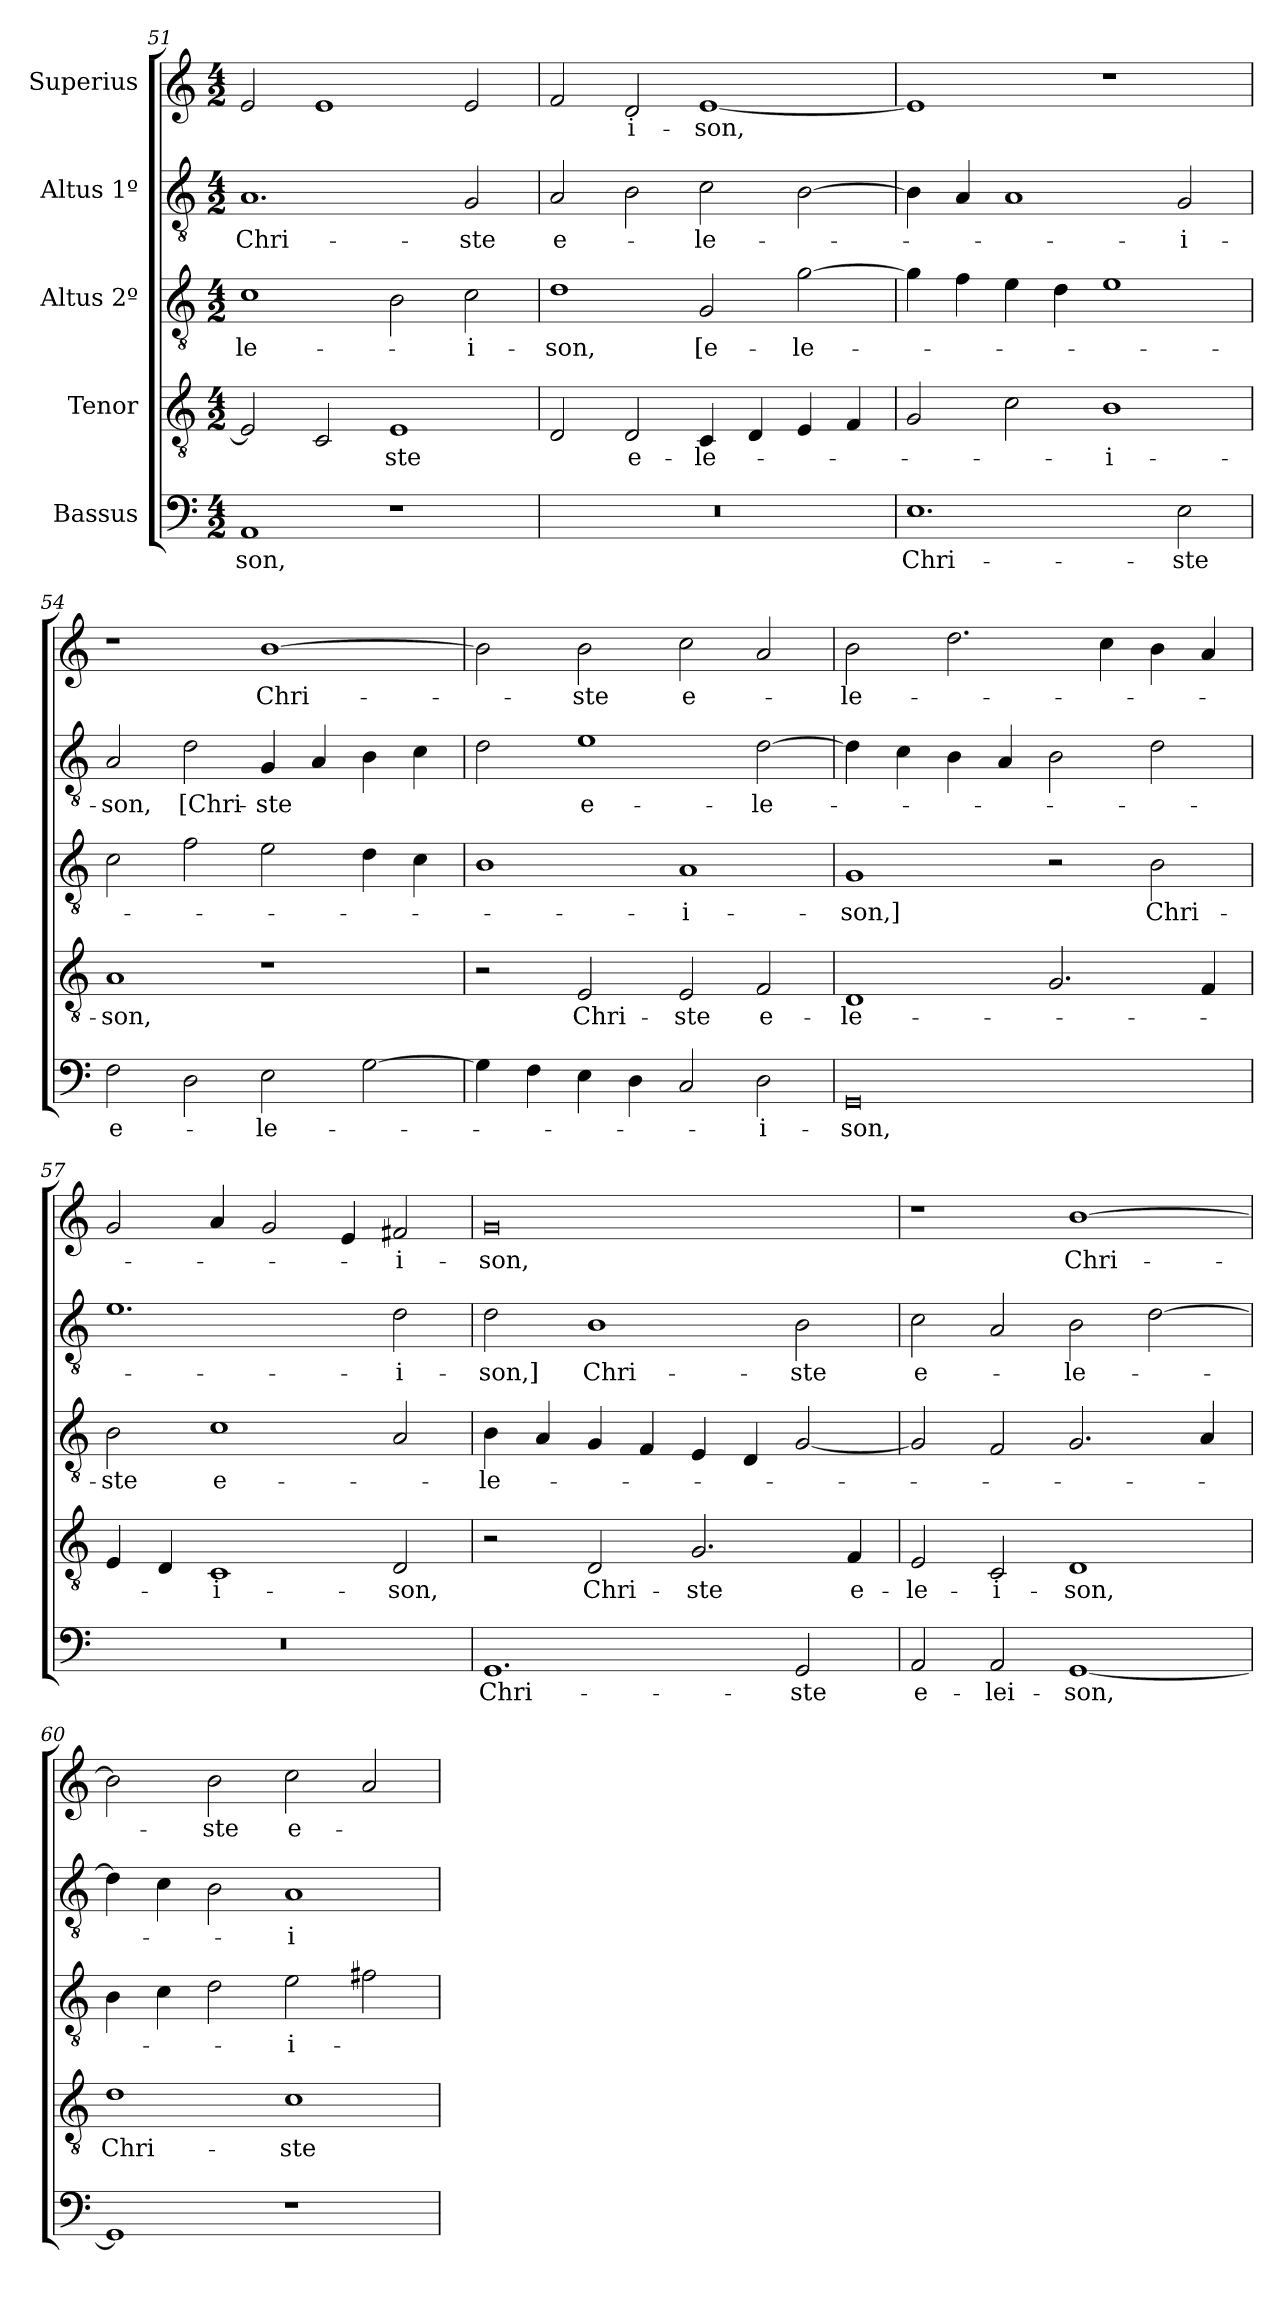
**kern	**text	**kern	**text	**kern	**text	**kern	**text	**kern	**text
*part5	*part5	*part4	*part4	*part3	*part3	*part2	*part2	*part1	*part1
*staff5	*staff5	*staff4	*staff4	*staff3	*staff3	*staff2	*staff2	*staff1	*staff1
*I"Bassus	*	*I"Tenor	*	*I"Altus 2º	*	*I"Altus 1º	*	*I"Superius	*
*clefF4	*	*clefGv2	*	*clefGv2	*	*clefGv2	*	*clefG2	*
*k[]	*	*k[]	*	*k[]	*	*k[]	*	*k[]	*
*M4/2	*	*M4/2	*	*M4/2	*	*M4/2	*	*M4/2	*
=51	=51	=51	=51	=51	=51	=51	=51	=51	=51
1AA/	-son,	2E/]	.	1c\	-le-	1.A/	Chri-	2e/	.
.	.	2C/	.	.	.	.	.	1e/	.
1r	.	1E/	-ste	2B\	.	.	.	.	.
.	.	.	.	2c\	-i-	2G/	-ste	2e/	.
=52	=52	=52	=52	=52	=52	=52	=52	=52	=52
0r	.	2D/	.	1d\	-son,	2A/	e-	2f/	.
.	.	2D/	e-	.	.	2B\	.	2d/	-i-
.	.	4C/	-le-	2G/	[e-	2c\	-le-	[1e/	-son,
.	.	4D/	.	.	.	.	.	.	.
.	.	4E/	.	[2g\	-le-	[2B\	.	.	.
.	.	4F/	.	.	.	.	.	.	.
=53	=53	=53	=53	=53	=53	=53	=53	=53	=53
1.E\	Chri-	2G/	.	4g\]	.	4B\]	.	1e/]	.
.	.	.	.	4f\	.	4A/	.	.	.
.	.	2c\	.	4e\	.	1A/	.	.	.
.	.	.	.	4d\	.	.	.	.	.
.	.	1B\	-i-	1e\	.	.	.	1r	.
2E\	-ste	.	.	.	.	2G/	-i-	.	.
=54	=54	=54	=54	=54	=54	=54	=54	=54	=54
2F\	e-	1A/	-son,	2c\	.	2A/	-son,	1r	.
2D\	.	.	.	2f\	.	2d\	[Chri-	.	.
2E\	-le-	1r	.	2e\	.	4G/	-ste	[1b\	Chri-
.	.	.	.	.	.	4A/	.	.	.
[2G\	.	.	.	4d\	.	4B\	.	.	.
.	.	.	.	4c\	.	4c\	.	.	.
=55	=55	=55	=55	=55	=55	=55	=55	=55	=55
4G\]	.	2r	.	1B\	.	2d\	.	2b\]	.
4F\	.	.	.	.	.	.	.	.	.
4E\	.	2E/	Chri-	.	.	1e\	e-	2b\	-ste
4D\	.	.	.	.	.	.	.	.	.
2C/	.	2E/	-ste	1A/	-i-	.	.	2cc\	e-
2D\	-i-	2F/	e-	.	.	[2d\	-le-	2a/	.
=56	=56	=56	=56	=56	=56	=56	=56	=56	=56
0GG/	-son,	1D/	-le-	1G/	-son,]	4d\]	.	2b\	-le-
.	.	.	.	.	.	4c\	.	.	.
.	.	.	.	.	.	4B\	.	2.dd\	.
.	.	.	.	.	.	4A/	.	.	.
.	.	2.G/	.	2r	.	2B\	.	.	.
.	.	.	.	.	.	.	.	4cc\	.
.	.	.	.	2B\	Chri-	2d\	.	4b\	.
.	.	4F/	.	.	.	.	.	4a/	.
=57	=57	=57	=57	=57	=57	=57	=57	=57	=57
0r	.	4E/	.	2B\	-ste	1.e\	.	2g/	.
.	.	4D/	.	.	.	.	.	.	.
.	.	1C/	-i-	1c\	e-	.	.	4a/	.
.	.	.	.	.	.	.	.	2g/	.
.	.	.	.	.	.	.	.	4e/	.
.	.	2D/	-son,	2A/	.	2d\	-i-	2f#X/	-i-
=58	=58	=58	=58	=58	=58	=58	=58	=58	=58
1.GG/	Chri-	2r	.	4B\	-le-	2d\	-son,]	0g/	-son,
.	.	.	.	4A/	.	.	.	.	.
.	.	2D/	Chri-	4G/	.	1B\	Chri-	.	.
.	.	.	.	4F/	.	.	.	.	.
.	.	2.G/	-ste	4E/	.	.	.	.	.
.	.	.	.	4D/	.	.	.	.	.
2GG/	-ste	.	.	[2G/	.	2B\	-ste	.	.
.	.	4F/	e-	.	.	.	.	.	.
=59	=59	=59	=59	=59	=59	=59	=59	=59	=59
2AA/	e-	2E/	-le-	2G/]	.	2c\	e-	1r	.
2AA/	-lei-	2C/	-i-	2F/	.	2A/	.	.	.
[1GG/	-son,	1D/	-son,	2.G/	.	2B\	-le-	[1b\	Chri-
.	.	.	.	.	.	[2d\	.	.	.
.	.	.	.	4A/	.	.	.	.	.
=60	=60	=60	=60	=60	=60	=60	=60	=60	=60
1GG/]	.	1d\	Chri-	4B\	.	4d\]	.	2b\]	.
.	.	.	.	4c\	.	4c\	.	.	.
.	.	.	.	2d\	.	2B\	.	2b\	-ste
1r	.	1c\	-ste	2e\	-i-	1A/	-i-	2cc\	e-
.	.	.	.	2f#X\	.	.	.	2a/	.
=	=	=	=	=	=	=	=	=	=
*-	*-	*-	*-	*-	*-	*-	*-	*-	*-
